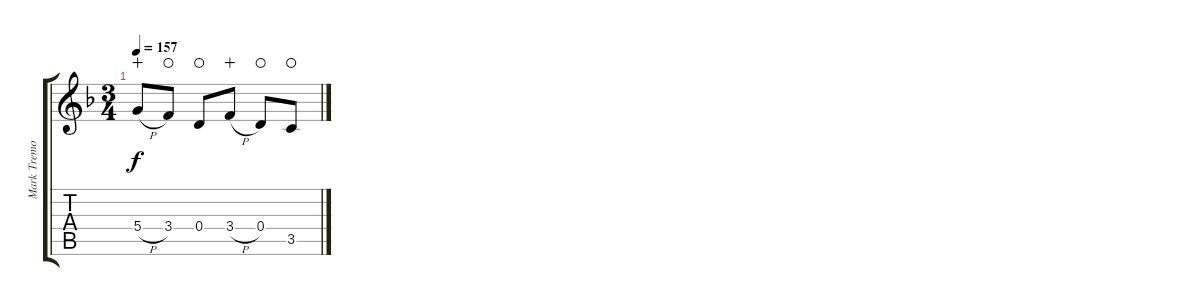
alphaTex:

\track ("Mark Tremonti (Guitar 2)" "Mark Tremo") {instrument distortionguitar}
\staff {score tabs}
\tuning (E4 B3 G3 D3 A2 D2) {hide}
\ts (3 4)
\tempo 157
\clef g2
\ks f
5.4{h}.8{dy f wahc} 3.4.8{waho} 0.4.8{waho} 3.4{h}.8{wahc} 0.4.8{waho} 3.5.8{waho}
